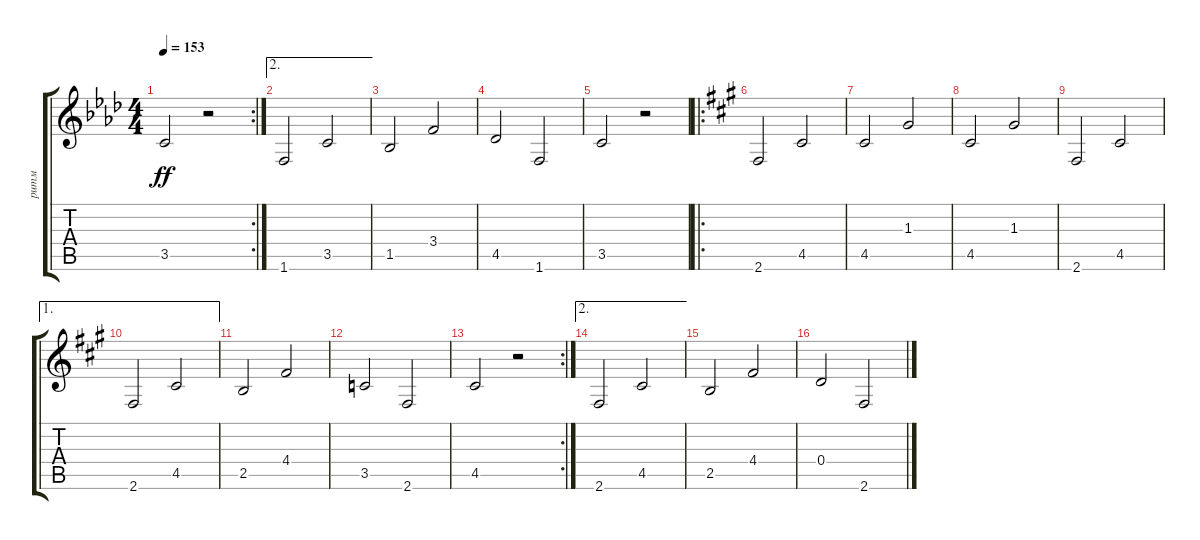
\track ("ритм" "ритм") {instrument acousticguitarsteel}
\staff {score tabs}
\tuning (E4 B3 G3 D3 A2 E2) {hide}
\rc 2
\ts (4 4)
\tempo 153
\clef g2
\ks fminor
3.5.2{dy ff} r.2 |
\ae 2
1.6.2 3.5.2 |
1.5.2 3.4.2 |
4.5.2 1.6.2 |
3.5.2 r.2 |
\ro
\ks f#minor
2.6.2 4.5.2 |
4.5.2 1.3.2 |
4.5.2 1.3.2 |
2.6.2 4.5.2 |
\ae 1
2.6.2 4.5.2 |
2.5.2 4.4.2 |
3.5.2 2.6.2 |
\rc 2
4.5.2 r.2 |
\ae 2
2.6.2 4.5.2 |
2.5.2 4.4.2 |
0.4.2 2.6.2
